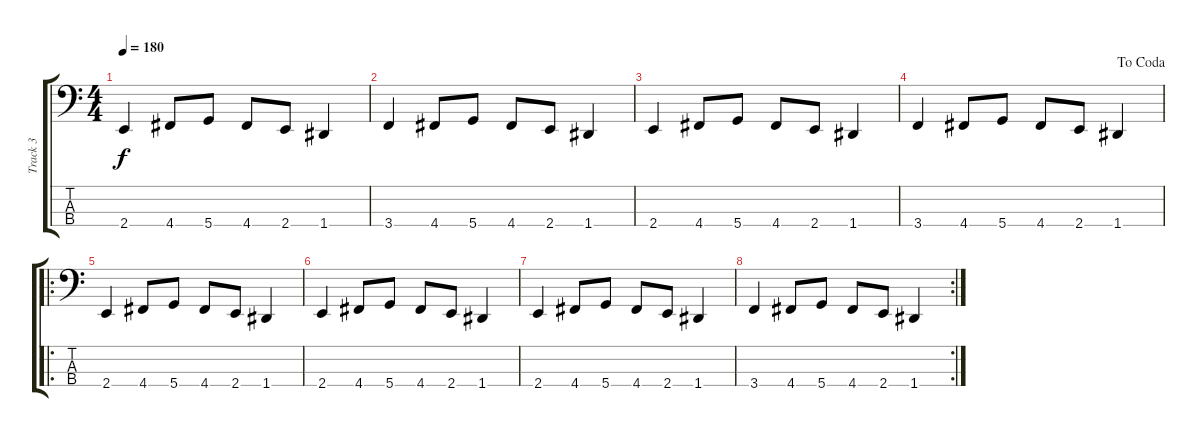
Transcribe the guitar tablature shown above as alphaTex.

\track ("Track 3" "Track 3") {instrument electricbassfinger}
\staff {score tabs}
\tuning (G2 D2 A1 D1) {hide}
\ts (4 4)
\tempo 180
\clef f4
\ks c
2.4.4{dy f} 4.4.8 5.4.8 4.4.8 2.4.8 1.4.4 |
3.4.4 4.4.8 5.4.8 4.4.8 2.4.8 1.4.4 |
2.4.4 4.4.8 5.4.8 4.4.8 2.4.8 1.4.4 |
\jump dacoda
3.4.4 4.4.8 5.4.8 4.4.8 2.4.8 1.4.4 |
\ro
2.4.4 4.4.8 5.4.8 4.4.8 2.4.8 1.4.4 |
2.4.4 4.4.8 5.4.8 4.4.8 2.4.8 1.4.4 |
2.4.4 4.4.8 5.4.8 4.4.8 2.4.8 1.4.4 |
\rc 2
3.4.4 4.4.8 5.4.8 4.4.8 2.4.8 1.4.4
